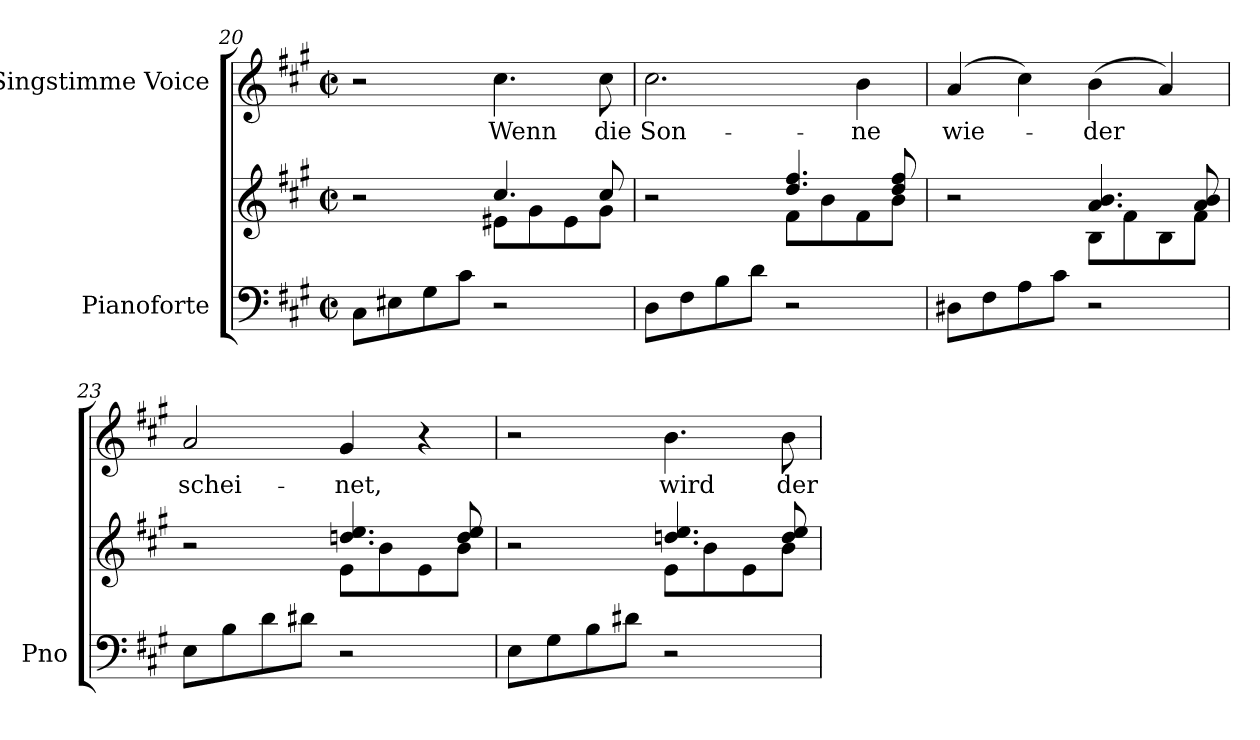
**kern	**kern	**kern	**text
*part2	*part2	*part1	*part1
*staff3	*staff2	*staff1	*staff1
*I"Pianoforte	*	*I"Singstimme Voice	*
*I'Pno	*	*	*
*clefF4	*clefG2	*clefG2	*
*k[f#c#g#]	*k[f#c#g#]	*k[f#c#g#]	*
*M2/2	*M2/2	*M2/2	*
*met(c|)	*met(c|)	*met(c|)	*
=20	=20	=20	=20
*	*^	*	*
8C#\L	2r	2ryy	2r	.
8E#X\	.	.	.	.
8G#\	.	.	.	.
8c#\J	.	.	.	.
2r	4.cc#/	8e#X\L	4.cc#\	Wenn
.	.	8g#\	.	.
.	.	8e#\	.	.
.	8cc#/	8g#\J	8cc#\	die
=21	=21	=21	=21	=21
8D\L	2r	2ryy	2.cc#\	Son-
8F#\	.	.	.	.
8B\	.	.	.	.
8d\J	.	.	.	.
2r	4.dd/ 4.ff#/	8f#\L	.	.
.	.	8b\	.	.
.	.	8f#\	4b\	-ne
.	8dd/ 8ff#/	8b\J	.	.
=22	=22	=22	=22	=22
8D#X\L	2r	2ryy	(4a/	wie-
8F#\	.	.	.	.
8A\	.	.	4cc#\)	.
8c#\J	.	.	.	.
2r	4.a/ 4.b/	8B\L	(4b\	-der
.	.	8f#\	.	.
.	.	8B\	4a/)	.
.	8a/ 8b/	8f#\J	.	.
=23	=23	=23	=23	=23
8E\L	2r	2ryy	2a/	schei-
8B\	.	.	.	.
8d\	.	.	.	.
8d#X\J	.	.	.	.
2r	4.ddn/ 4.ee/	8e\L	4g#/	-net,
.	.	8b\	.	.
.	.	8e\	4r	.
.	8dd/ 8ee/	8b\J	.	.
=24	=24	=24	=24	=24
8E\L	2r	2ryy	2r	.
8G#\	.	.	.	.
8B\	.	.	.	.
8d#X\J	.	.	.	.
2r	4.ddn/ 4.ee/	8e\L	4.b\	wird
.	.	8b\	.	.
.	.	8e\	.	.
.	8dd/ 8ee/	8b\J	8b\	der
*	*v	*v	*	*
=	=	=	=
*-	*-	*-	*-
